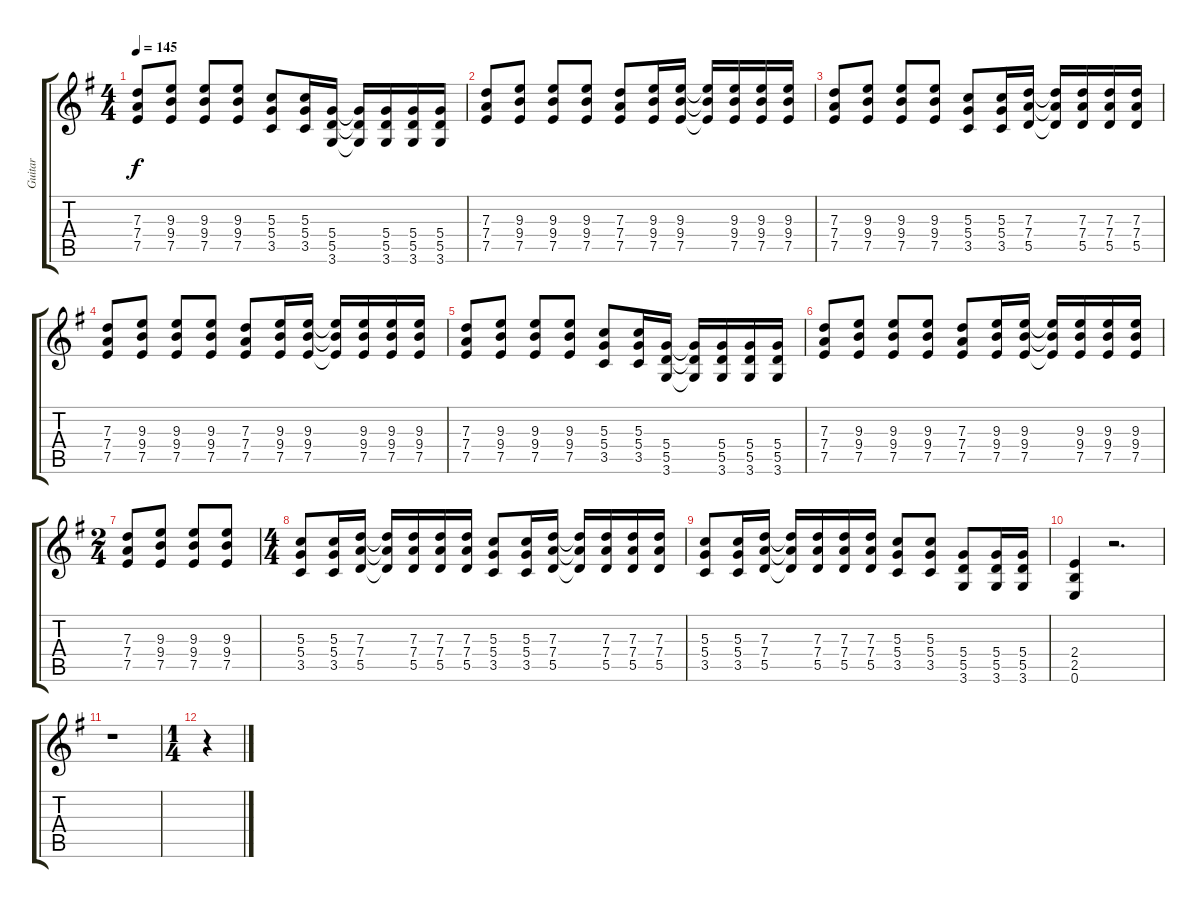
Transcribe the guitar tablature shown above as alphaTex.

\track ("Guitar" "Guitar") {instrument distortionguitar}
\staff {score tabs}
\tuning (E4 B3 G3 D3 A2 E2) {hide}
\ts (4 4)
\tempo 145
\clef g2
\ks eminor
(7.3 7.4 7.5).8{dy f} (9.3 9.4 7.5).8 (9.3 9.4 7.5).8 (9.3 9.4 7.5).8 (5.3 5.4 3.5).8 (5.3 5.4 3.5).16 (5.4 5.5 3.6).16 (5.4{t} 5.5{t} 3.6{t}).16 (5.4 5.5 3.6).16 (5.4 5.5 3.6).16 (5.4 5.5 3.6).16 |
(7.3 7.4 7.5).8 (9.3 9.4 7.5).8 (9.3 9.4 7.5).8 (9.3 9.4 7.5).8 (7.3 7.4 7.5).8 (9.3 9.4 7.5).16 (9.3 9.4 7.5).16 (9.3{t} 9.4{t} 7.5{t}).16 (9.3 9.4 7.5).16 (9.3 9.4 7.5).16 (9.3 9.4 7.5).16 |
(7.3 7.4 7.5).8 (9.3 9.4 7.5).8 (9.3 9.4 7.5).8 (9.3 9.4 7.5).8 (5.3 5.4 3.5).8 (5.3 5.4 3.5).16 (7.3 7.4 5.5).16 (7.3{t} 7.4{t} 5.5{t}).16 (7.3 7.4 5.5).16 (7.3 7.4 5.5).16 (7.3 7.4 5.5).16 |
(7.3 7.4 7.5).8 (9.3 9.4 7.5).8 (9.3 9.4 7.5).8 (9.3 9.4 7.5).8 (7.3 7.4 7.5).8 (9.3 9.4 7.5).16 (9.3 9.4 7.5).16 (9.3{t} 9.4{t} 7.5{t}).16 (9.3 9.4 7.5).16 (9.3 9.4 7.5).16 (9.3 9.4 7.5).16 |
(7.3 7.4 7.5).8 (9.3 9.4 7.5).8 (9.3 9.4 7.5).8 (9.3 9.4 7.5).8 (5.3 5.4 3.5).8 (5.3 5.4 3.5).16 (5.4 5.5 3.6).16 (5.4{t} 5.5{t} 3.6{t}).16 (5.4 5.5 3.6).16 (5.4 5.5 3.6).16 (5.4 5.5 3.6).16 |
(7.3 7.4 7.5).8 (9.3 9.4 7.5).8 (9.3 9.4 7.5).8 (9.3 9.4 7.5).8 (7.3 7.4 7.5).8 (9.3 9.4 7.5).16 (9.3 9.4 7.5).16 (9.3{t} 9.4{t} 7.5{t}).16 (9.3 9.4 7.5).16 (9.3 9.4 7.5).16 (9.3 9.4 7.5).16 |
\ts (2 4)
(7.3 7.4 7.5).8 (9.3 9.4 7.5).8 (9.3 9.4 7.5).8 (9.3 9.4 7.5).8 |
\ts (4 4)
(5.3 5.4 3.5).8 (5.3 5.4 3.5).16 (7.3 7.4 5.5).16 (7.3{t} 7.4{t} 5.5{t}).16 (7.3 7.4 5.5).16 (7.3 7.4 5.5).16 (7.3 7.4 5.5).16 (5.3 5.4 3.5).8 (5.3 5.4 3.5).16 (7.3 7.4 5.5).16 (7.3{t} 7.4{t} 5.5{t}).16 (7.3 7.4 5.5).16 (7.3 7.4 5.5).16 (7.3 7.4 5.5).16 |
(5.3 5.4 3.5).8 (5.3 5.4 3.5).16 (7.3 7.4 5.5).16 (7.3{t} 7.4{t} 5.5{t}).16 (7.3 7.4 5.5).16 (7.3 7.4 5.5).16 (7.3 7.4 5.5).16 (5.3 5.4 3.5).8 (5.3 5.4 3.5).8 (5.4 5.5 3.6).8 (5.4 5.5 3.6).16 (5.4 5.5 3.6).16 |
(2.4 2.5 0.6).4 r.2{d} |
r.1 |
\ts (1 4)
r.4
